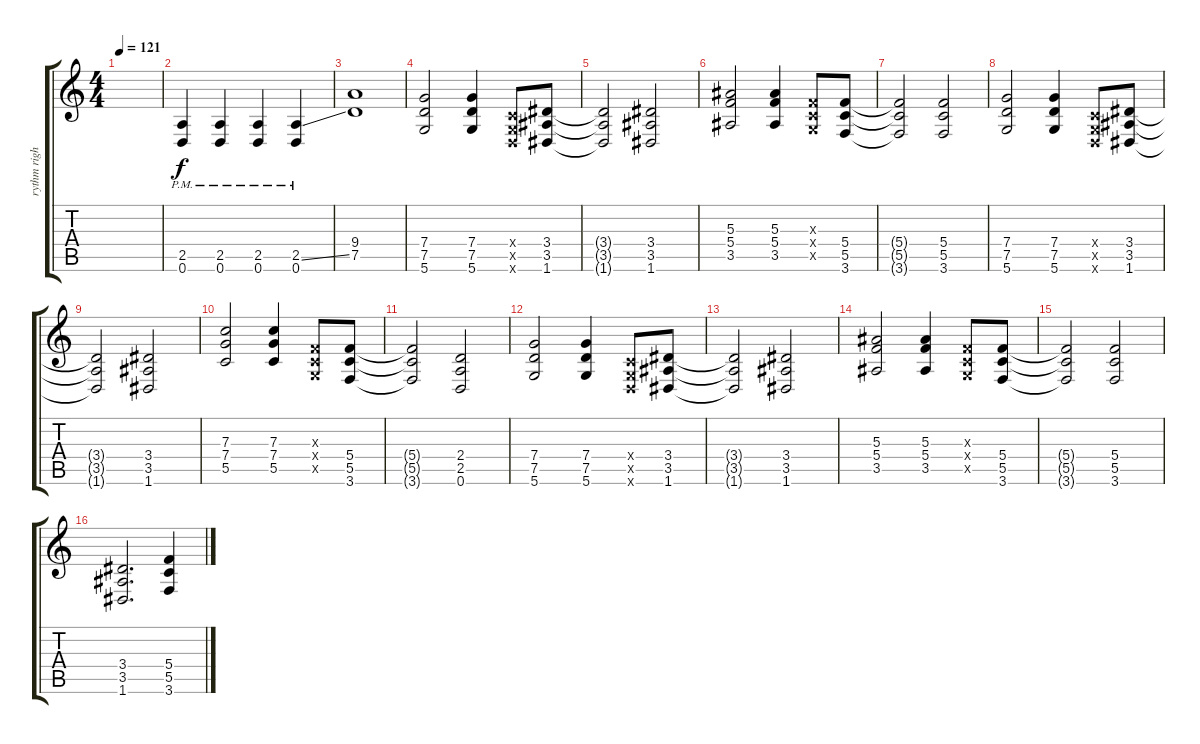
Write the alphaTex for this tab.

\track ("rythm right" "rythm righ") {instrument distortionguitar}
\staff {score tabs}
\tuning (D4 A3 F3 C3 G2 D2) {hide}
\ts (4 4)
\tempo 121
\clef g2
\ks c
|
(2.5{pm} 0.6).4 (2.5{pm} 0.6).4 (2.5{pm} 0.6).4 (2.5{ss pm} 0.6).4 |
(9.4 7.5).1 |
(7.4 7.5 5.6).2 (7.4 7.5 5.6).4 (0.4{x} 0.5{x} 0.6{x}).8 (3.4 3.5 1.6).8 |
(3.4{t} 3.5{t} 1.6{t}).2 (3.4 3.5 1.6).2 |
(5.3 5.4 3.5).2 (5.3 5.4 3.5).4 (0.3{x} 0.4{x} 0.5{x}).8 (5.4 5.5 3.6).8 |
(5.4{t} 5.5{t} 3.6{t}).2 (5.4 5.5 3.6).2 |
(7.4 7.5 5.6).2 (7.4 7.5 5.6).4 (0.4{x} 0.5{x} 0.6{x}).8 (3.4 3.5 1.6).8 |
(3.4{t} 3.5{t} 1.6{t}).2 (3.4 3.5 1.6).2 |
(7.3 7.4 5.5).2 (7.3 7.4 5.5).4 (0.3{x} 0.4{x} 0.5{x}).8 (5.4 5.5 3.6).8 |
(5.4{t} 5.5{t} 3.6{t}).2 (2.4 2.5 0.6).2 |
(7.4 7.5 5.6).2 (7.4 7.5 5.6).4 (0.4{x} 0.5{x} 0.6{x}).8 (3.4 3.5 1.6).8 |
(3.4{t} 3.5{t} 1.6{t}).2 (3.4 3.5 1.6).2 |
(5.3 5.4 3.5).2 (5.3 5.4 3.5).4 (0.3{x} 0.4{x} 0.5{x}).8 (5.4 5.5 3.6).8 |
(5.4{t} 5.5{t} 3.6{t}).2 (5.4 5.5 3.6).2 |
(3.4 3.5 1.6).2{d} (5.4 5.5 3.6).4
